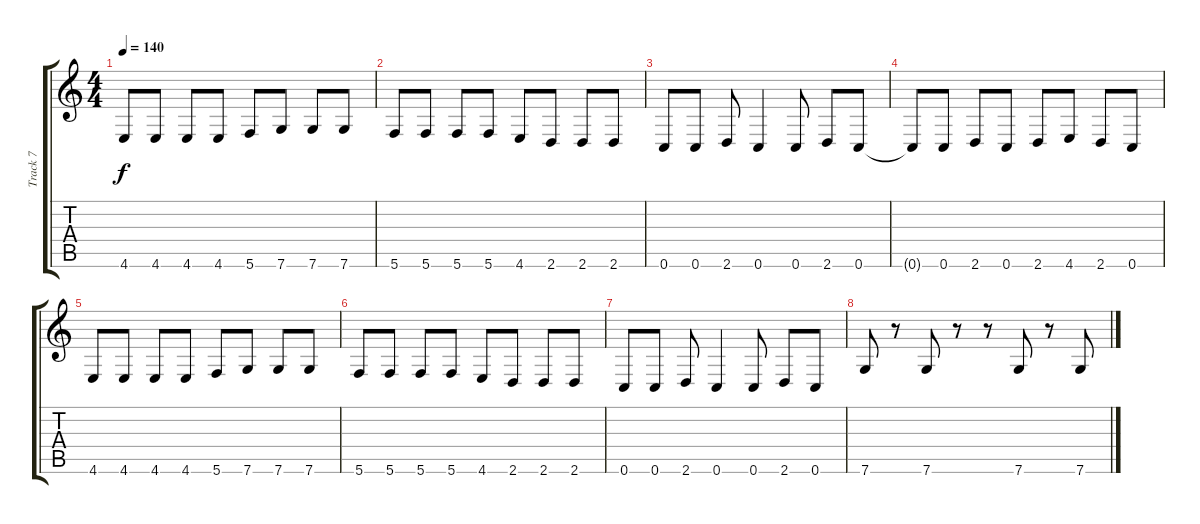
\track ("Track 7" "Track 7") {instrument electricbassfinger}
\staff {score tabs}
\tuning (D4 A3 F3 C3 G2 C2) {hide}
\ts (4 4)
\tempo 140
\clef g2
\ks c
4.6.8{dy f} 4.6.8 4.6.8 4.6.8 5.6.8 7.6.8 7.6.8 7.6.8 |
5.6.8 5.6.8 5.6.8 5.6.8 4.6.8 2.6.8 2.6.8 2.6.8 |
0.6.8 0.6.8 2.6.8 0.6.4 0.6.8 2.6.8 0.6.8 |
0.6{t}.8 0.6.8 2.6.8 0.6.8 2.6.8 4.6.8 2.6.8 0.6.8 |
4.6.8 4.6.8 4.6.8 4.6.8 5.6.8 7.6.8 7.6.8 7.6.8 |
5.6.8 5.6.8 5.6.8 5.6.8 4.6.8 2.6.8 2.6.8 2.6.8 |
0.6.8 0.6.8 2.6.8 0.6.4 0.6.8 2.6.8 0.6.8 |
7.6.8 r.8 7.6.8 r.8 r.8 7.6.8 r.8 7.6.8
